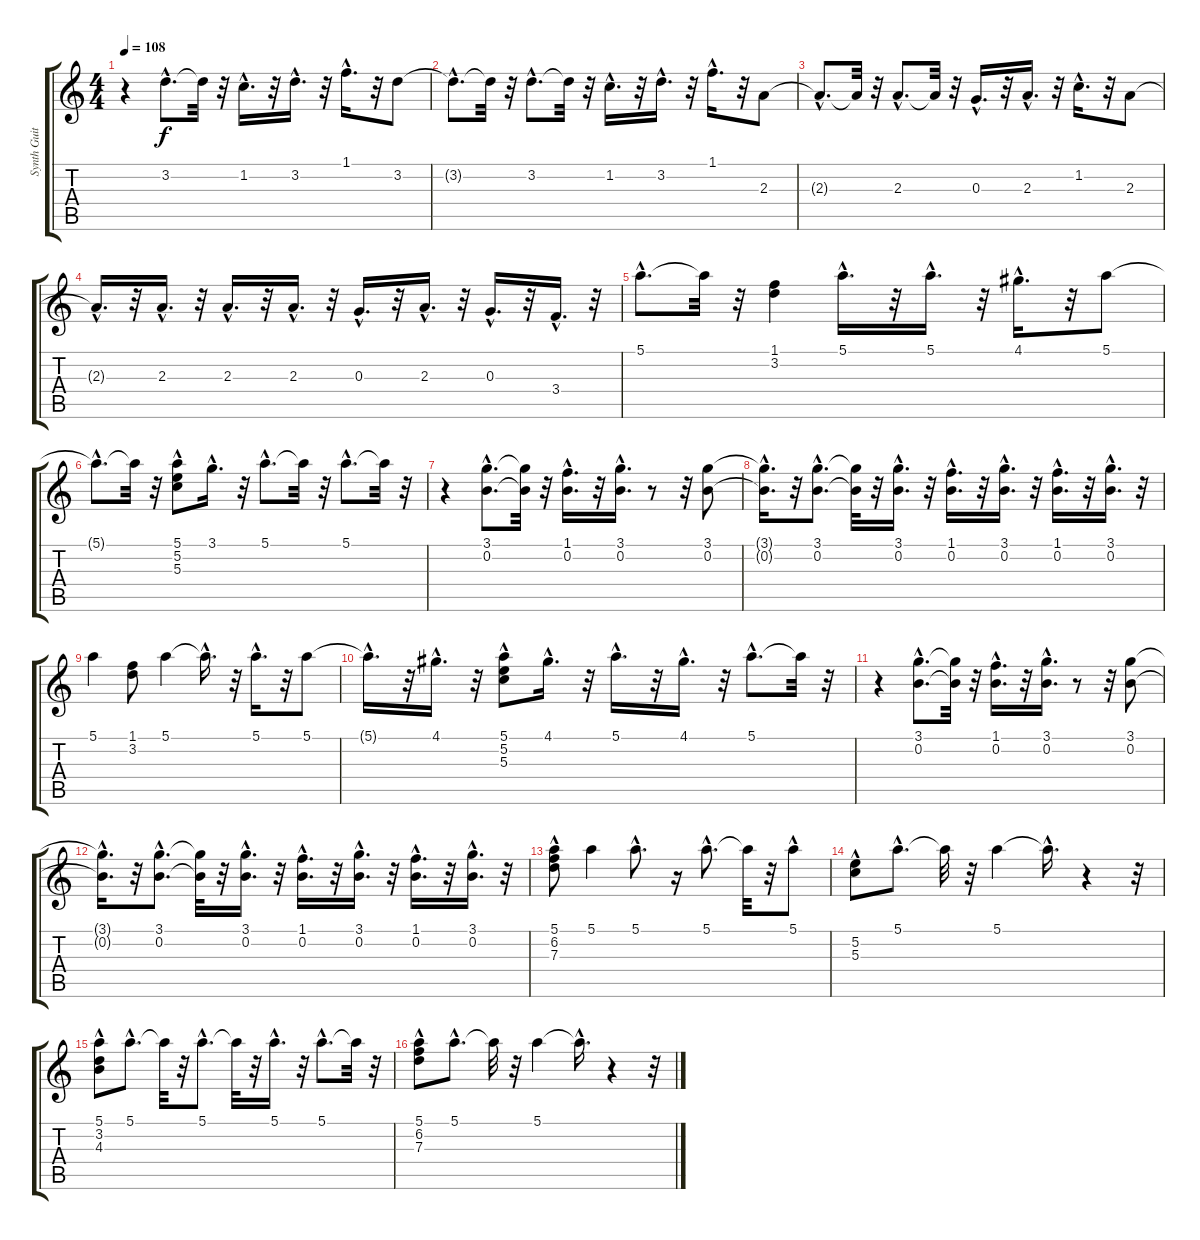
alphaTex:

\track ("Synth Guitar        " "Synth Guit") {instrument electricguitarjazz}
\staff {score tabs}
\tuning (E4 B3 G3 D3 A2 E2) {hide}
\ts (4 4)
\tempo 108
\clef g2
\ks c
r.4{dy f} 3.2{hac}.8{d} 3.2{t}.32 r.32 1.2{hac}.16{d} r.32 3.2{hac}.16{d} r.32 1.1{hac}.16{d} r.32 3.2.8 |
3.2{hac t}.8{d} 3.2{t}.32 r.32 3.2{hac}.8{d} 3.2{t}.32 r.32 1.2{hac}.16{d} r.32 3.2{hac}.16{d} r.32 1.1{hac}.16{d} r.32 2.3.8 |
2.3{hac t}.8{d} 2.3{t}.32 r.32 2.3{hac}.8{d} 2.3{t}.32 r.32 0.3{hac}.16{d} r.32 2.3{hac}.16{d} r.32 1.2{hac}.16{d} r.32 2.3.8 |
2.3{hac t}.16{d} r.32 2.3{hac}.16{d} r.32 2.3{hac}.16{d} r.32 2.3{hac}.16{d} r.32 0.3{hac}.16{d} r.32 2.3{hac}.16{d} r.32 0.3{hac}.16{d} r.32 3.4{hac}.16{d} r.32 |
5.1{hac}.8{d} 5.1{t}.32 r.32 (1.1 3.2).4 5.1{hac}.16{d} r.32 5.1{hac}.16{d} r.32 4.1{hac}.16{d} r.32 5.1.8 |
5.1{hac t}.8{d} 5.1{t}.32 r.32 (5.1{hac} 5.2 5.3).8 3.1{hac}.16{d} r.32 5.1{hac}.8{d} 5.1{t}.32 r.32 5.1{hac}.8{d} 5.1{t}.32 r.32 |
r.4 (3.1{hac} 0.2{hac}).8{d} (3.1{t} 0.2{t}).32 r.32 (1.1{hac} 0.2{hac}).16{d} r.32 (3.1{hac} 0.2{hac}).16{d} r.8 r.32 (3.1 0.2).8 |
(3.1{hac t} 0.2{hac t}).16{d} r.32 (3.1{hac} 0.2{hac}).8{d} (3.1{t} 0.2{t}).32 r.32 (3.1{hac} 0.2{hac}).16{d} r.32 (1.1{hac} 0.2{hac}).16{d} r.32 (3.1{hac} 0.2{hac}).16{d} r.32 (1.1{hac} 0.2{hac}).16{d} r.32 (3.1{hac} 0.2{hac}).16{d} r.32 |
5.1.4 (1.1 3.2).8 5.1.4 5.1{hac t}.16{d} r.32 5.1{hac}.16{d} r.32 5.1.8 |
5.1{hac t}.16{d} r.32 4.1{hac}.16{d} r.32 (5.1{hac} 5.2 5.3).8 4.1{hac}.16{d} r.32 5.1{hac}.16{d} r.32 4.1{hac}.16{d} r.32 5.1{hac}.8{d} 5.1{t}.32 r.32 |
r.4 (3.1{hac} 0.2{hac}).8{d} (3.1{t} 0.2{t}).32 r.32 (1.1{hac} 0.2{hac}).16{d} r.32 (3.1{hac} 0.2{hac}).16{d} r.8 r.32 (3.1 0.2).8 |
(3.1{hac t} 0.2{hac t}).16{d} r.32 (3.1{hac} 0.2{hac}).8{d} (3.1{t} 0.2{t}).32 r.32 (3.1{hac} 0.2{hac}).16{d} r.32 (1.1{hac} 0.2{hac}).16{d} r.32 (3.1{hac} 0.2{hac}).16{d} r.32 (1.1{hac} 0.2{hac}).16{d} r.32 (3.1{hac} 0.2{hac}).16{d} r.32 |
(5.1{hac} 6.2{hac} 7.3{hac}).8 5.1.4 5.1{hac}.8{d} r.16 5.1{hac}.8{d} 5.1{t}.32 r.32 5.1{hac}.8 |
(5.2{hac} 5.3{hac}).8 5.1{hac}.8{d} 5.1{t}.32 r.32 5.1.4 5.1{hac t}.16{d} r.4 r.32 |
(5.1{hac} 3.2{hac} 4.3{hac}).8 5.1{hac}.8{d} 5.1{t}.32 r.32 5.1{hac}.8{d} 5.1{t}.32 r.32 5.1{hac}.16{d} r.32 5.1{hac}.8{d} 5.1{t}.32 r.32 |
(5.1{hac} 6.2{hac} 7.3{hac}).8 5.1{hac}.8{d} 5.1{t}.32 r.32 5.1.4 5.1{hac t}.16{d} r.4 r.32
